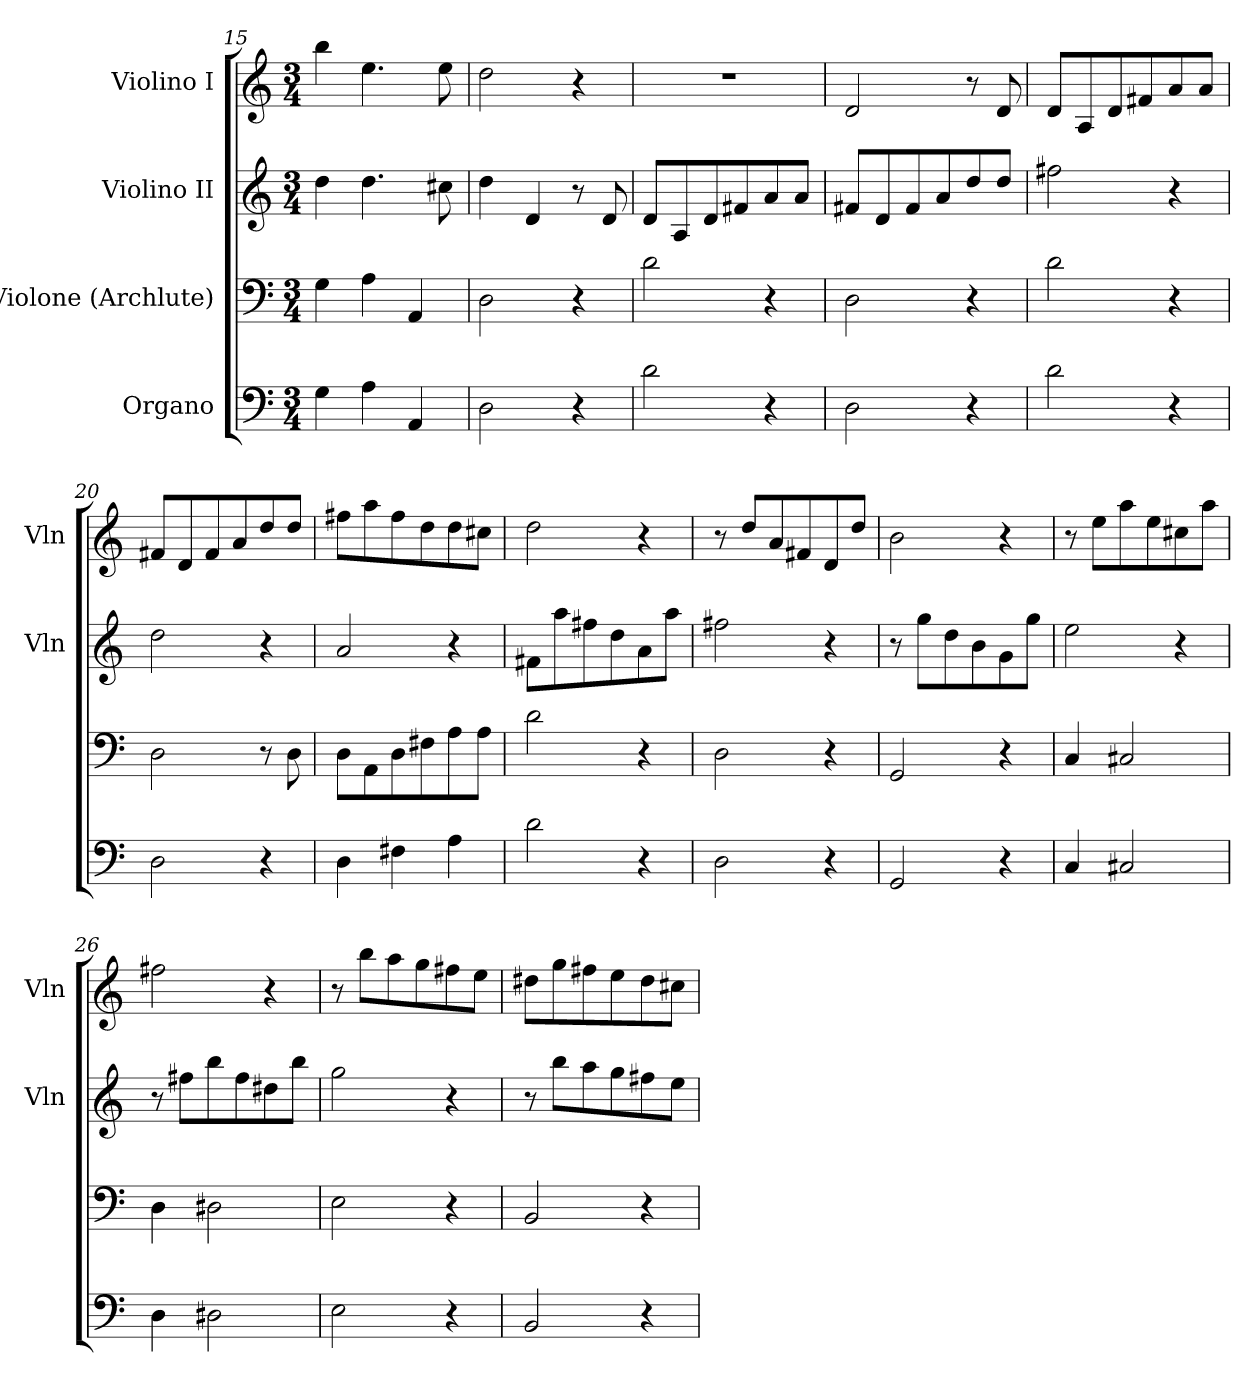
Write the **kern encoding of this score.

**kern	**kern	**kern	**kern
*part4	*part3	*part2	*part1
*staff4	*staff3	*staff2	*staff1
*I"Organo	*I"Violone (Archlute)	*I"Violino II	*I"Violino I
*	*	*I'Vln	*I'Vln
*clefF4	*clefF4	*clefG2	*clefG2
*k[]	*k[]	*k[]	*k[]
*M3/4	*M3/4	*M3/4	*M3/4
=15	=15	=15	=15
4G\	4G\	4dd\	4bb\
4A\	4A\	4.dd\	4.ee\
4AA/	4AA/	.	.
.	.	8cc#X\	8ee\
=16	=16	=16	=16
2D\	2D\	4dd\	2dd\
.	.	4d/	.
4r	4r	8r	4r
.	.	8d/	.
=17	=17	=17	=17
2d\	2d\	8d/L	2.r
.	.	8A/	.
.	.	8d/	.
.	.	8f#X/	.
4r	4r	8a/	.
.	.	8a/J	.
=18	=18	=18	=18
2D\	2D\	8f#X/L	2d/
.	.	8d/	.
.	.	8f#/	.
.	.	8a/	.
4r	4r	8dd/	8r
.	.	8dd/J	8d/
=19	=19	=19	=19
2d\	2d\	2ff#X\	8d/L
.	.	.	8A/
.	.	.	8d/
.	.	.	8f#X/
4r	4r	4r	8a/
.	.	.	8a/J
=20	=20	=20	=20
2D\	2D\	2dd\	8f#X/L
.	.	.	8d/
.	.	.	8f#/
.	.	.	8a/
4r	8r	4r	8dd/
.	8D\	.	8dd/J
=21	=21	=21	=21
4D\	8D\L	2a/	8ff#X\L
.	8AA\	.	8aa\
4F#X\	8D\	.	8ff#\
.	8F#X\	.	8dd\
4A\	8A\	4r	8dd\
.	8A\J	.	8cc#X\J
=22	=22	=22	=22
2d\	2d\	8f#X\L	2dd\
.	.	8aa\	.
.	.	8ff#X\	.
.	.	8dd\	.
4r	4r	8a\	4r
.	.	8aa\J	.
=23	=23	=23	=23
2D\	2D\	2ff#X\	8r
.	.	.	8dd/L
.	.	.	8a/
.	.	.	8f#X/
4r	4r	4r	8d/
.	.	.	8dd/J
=24	=24	=24	=24
2GG/	2GG/	8r	2b\
.	.	8gg\L	.
.	.	8dd\	.
.	.	8b\	.
4r	4r	8g\	4r
.	.	8gg\J	.
=25	=25	=25	=25
4C/	4C/	2ee\	8r
.	.	.	8ee\L
2C#X/	2C#X/	.	8aa\
.	.	.	8ee\
.	.	4r	8cc#X\
.	.	.	8aa\J
=26	=26	=26	=26
4D\	4D\	8r	2ff#X\
.	.	8ff#X\L	.
2D#X\	2D#X\	8bb\	.
.	.	8ff#\	.
.	.	8dd#X\	4r
.	.	8bb\J	.
=27	=27	=27	=27
2E\	2E\	2gg\	8r
.	.	.	8bb\L
.	.	.	8aa\
.	.	.	8gg\
4r	4r	4r	8ff#X\
.	.	.	8ee\J
=28	=28	=28	=28
2BB/	2BB/	8r	8dd#X\L
.	.	8bb\L	8gg\
.	.	8aa\	8ff#X\
.	.	8gg\	8ee\
4r	4r	8ff#X\	8dd#\
.	.	8ee\J	8cc#X\J
=	=	=	=
*-	*-	*-	*-
